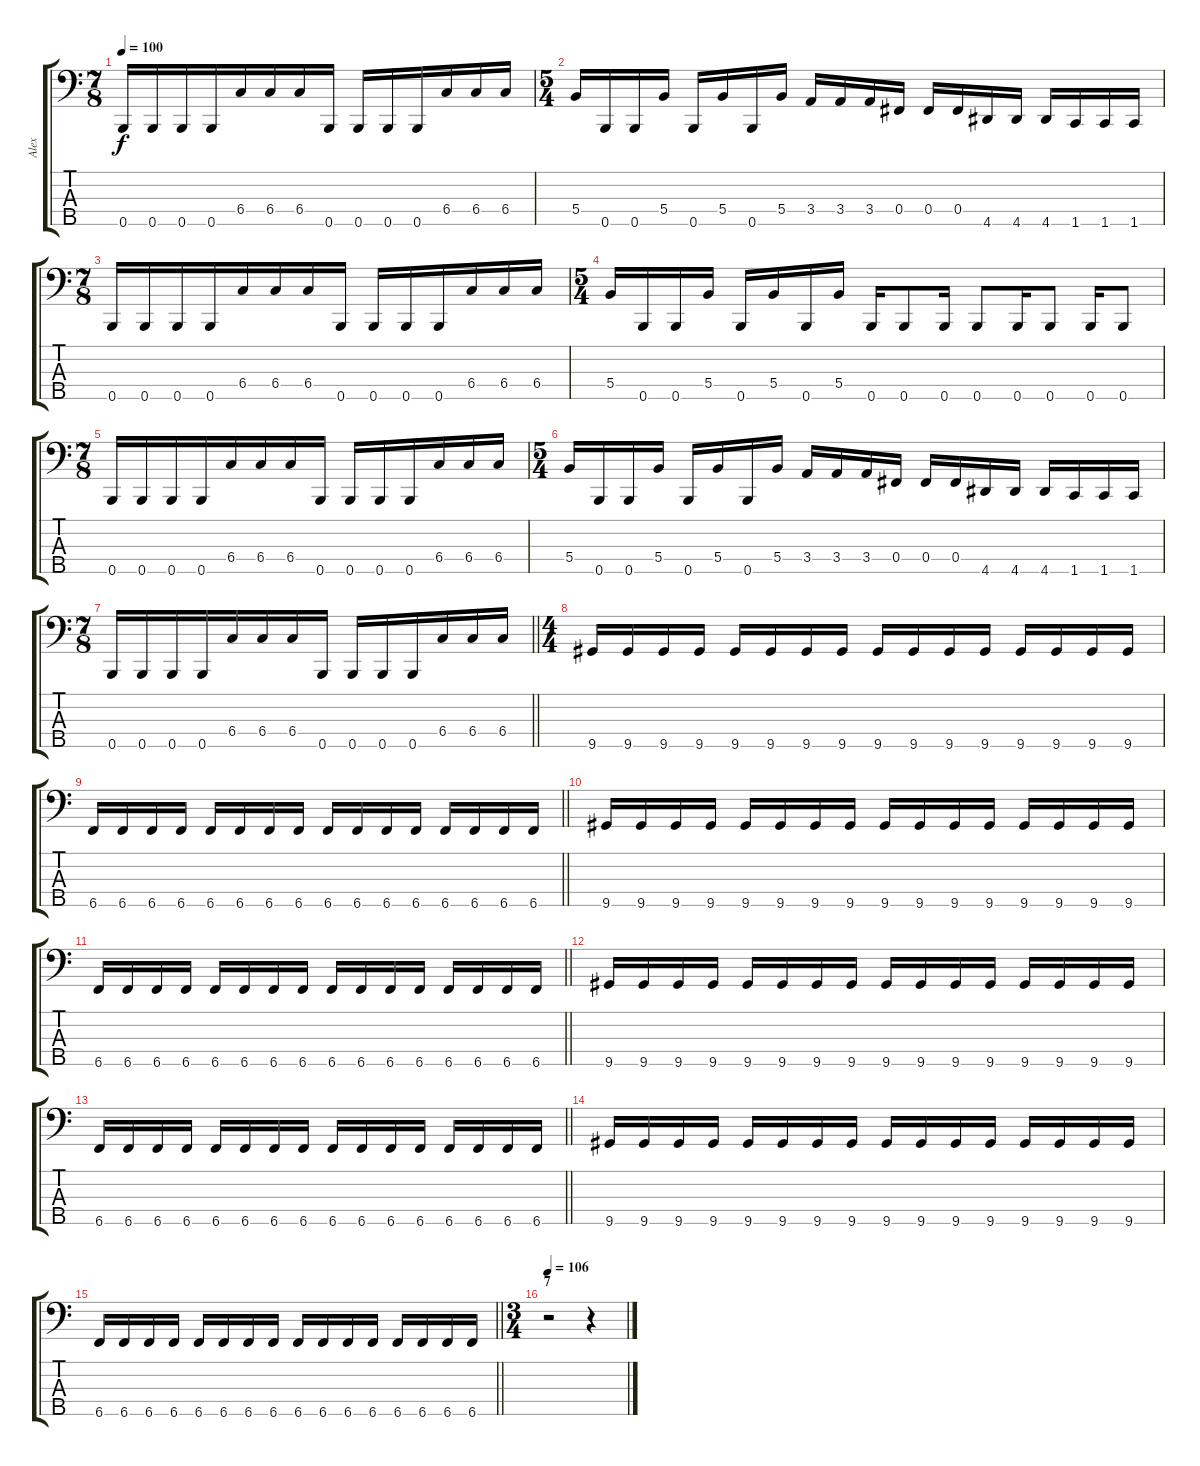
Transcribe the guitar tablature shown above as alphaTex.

\track ("Alex" "Alex") {instrument electricbassfinger}
\staff {score tabs}
\tuning (Ab2 E2 B1 Gb1 B0) {hide}
\ts (7 8)
\tempo 100
\clef f4
\ks c
0.5.16{dy f} 0.5.16 0.5.16 0.5.16 6.4.16 6.4.16 6.4.16 0.5.16 0.5.16 0.5.16 0.5.16 6.4.16 6.4.16 6.4.16 |
\ts (5 4)
5.4.16 0.5.16 0.5.16 5.4.16 0.5.16 5.4.16 0.5.16 5.4.16 3.4.16 3.4.16 3.4.16 0.4.16 0.4.16 0.4.16 4.5.16 4.5.16 4.5.16 1.5.16 1.5.16 1.5.16 |
\ts (7 8)
0.5.16 0.5.16 0.5.16 0.5.16 6.4.16 6.4.16 6.4.16 0.5.16 0.5.16 0.5.16 0.5.16 6.4.16 6.4.16 6.4.16 |
\ts (5 4)
5.4.16 0.5.16 0.5.16 5.4.16 0.5.16 5.4.16 0.5.16 5.4.16 0.5.16 0.5.8 0.5.16 0.5.8 0.5.16 0.5.8 0.5.16 0.5.8 |
\ts (7 8)
0.5.16 0.5.16 0.5.16 0.5.16 6.4.16 6.4.16 6.4.16 0.5.16 0.5.16 0.5.16 0.5.16 6.4.16 6.4.16 6.4.16 |
\ts (5 4)
5.4.16 0.5.16 0.5.16 5.4.16 0.5.16 5.4.16 0.5.16 5.4.16 3.4.16 3.4.16 3.4.16 0.4.16 0.4.16 0.4.16 4.5.16 4.5.16 4.5.16 1.5.16 1.5.16 1.5.16 |
\ts (7 8)
\barLineRight lightlight
0.5.16 0.5.16 0.5.16 0.5.16 6.4.16 6.4.16 6.4.16 0.5.16 0.5.16 0.5.16 0.5.16 6.4.16 6.4.16 6.4.16 |
\ts (4 4)
9.5.16 9.5.16 9.5.16 9.5.16 9.5.16 9.5.16 9.5.16 9.5.16 9.5.16 9.5.16 9.5.16 9.5.16 9.5.16 9.5.16 9.5.16 9.5.16 |
\barLineRight lightlight
6.5.16 6.5.16 6.5.16 6.5.16 6.5.16 6.5.16 6.5.16 6.5.16 6.5.16 6.5.16 6.5.16 6.5.16 6.5.16 6.5.16 6.5.16 6.5.16 |
9.5.16 9.5.16 9.5.16 9.5.16 9.5.16 9.5.16 9.5.16 9.5.16 9.5.16 9.5.16 9.5.16 9.5.16 9.5.16 9.5.16 9.5.16 9.5.16 |
\barLineRight lightlight
6.5.16 6.5.16 6.5.16 6.5.16 6.5.16 6.5.16 6.5.16 6.5.16 6.5.16 6.5.16 6.5.16 6.5.16 6.5.16 6.5.16 6.5.16 6.5.16 |
9.5.16 9.5.16 9.5.16 9.5.16 9.5.16 9.5.16 9.5.16 9.5.16 9.5.16 9.5.16 9.5.16 9.5.16 9.5.16 9.5.16 9.5.16 9.5.16 |
\barLineRight lightlight
6.5.16 6.5.16 6.5.16 6.5.16 6.5.16 6.5.16 6.5.16 6.5.16 6.5.16 6.5.16 6.5.16 6.5.16 6.5.16 6.5.16 6.5.16 6.5.16 |
9.5.16 9.5.16 9.5.16 9.5.16 9.5.16 9.5.16 9.5.16 9.5.16 9.5.16 9.5.16 9.5.16 9.5.16 9.5.16 9.5.16 9.5.16 9.5.16 |
\barLineRight lightlight
6.5.16 6.5.16 6.5.16 6.5.16 6.5.16 6.5.16 6.5.16 6.5.16 6.5.16 6.5.16 6.5.16 6.5.16 6.5.16 6.5.16 6.5.16 6.5.16 |
\ts (3 4)
\section ("" "7")
\tempo 106
r.2 r.4
